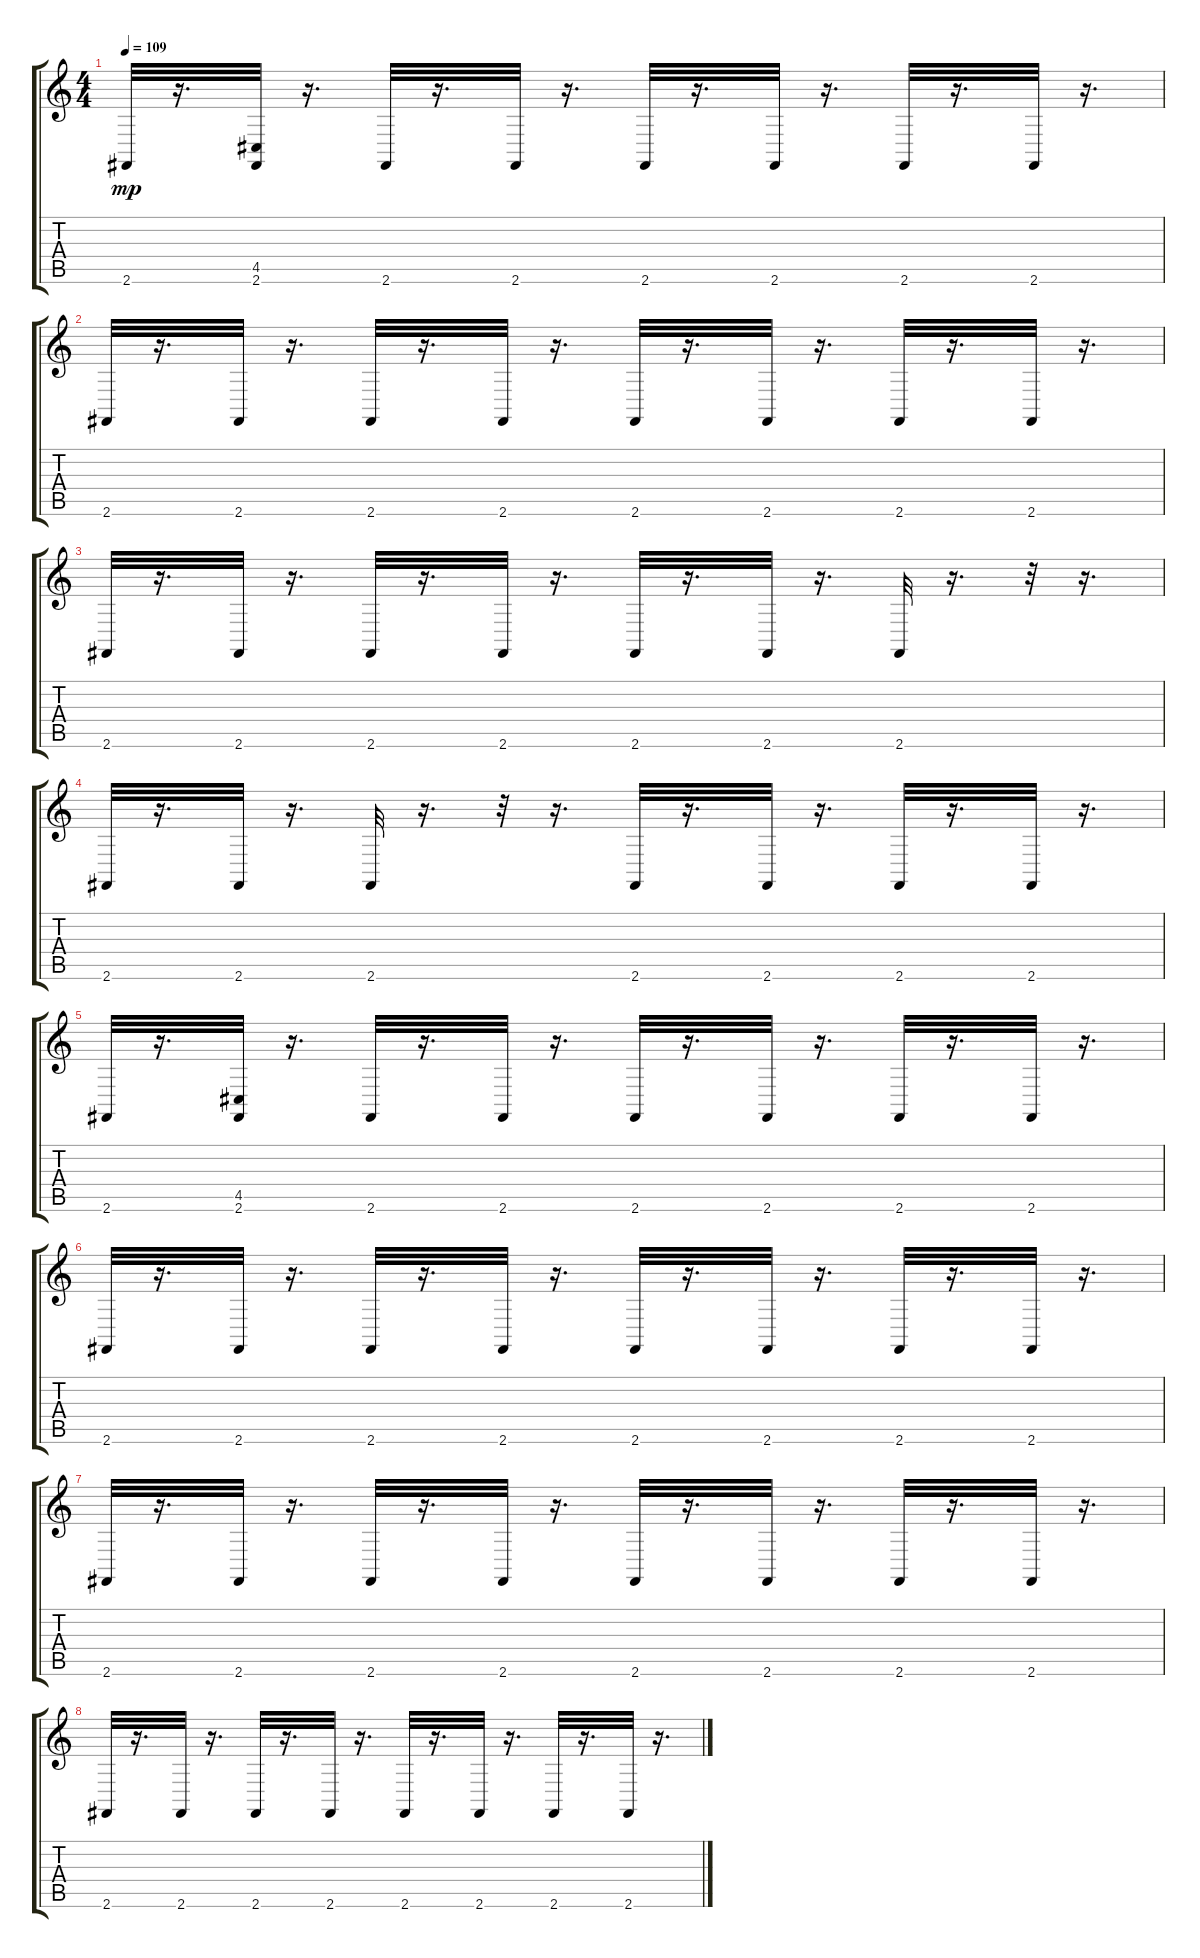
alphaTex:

\track "" {instrument acousticgrandpiano}
\staff {score tabs}
\tuning (E4 B3 G3 D3 A2 E2) {hide}
\ts (4 4)
\tempo 109
\clef g2
\ks c
2.6.32{dy mp} r.16{d} (4.5 2.6).32 r.16{d} 2.6.32 r.16{d} 2.6.32 r.16{d} 2.6.32 r.16{d} 2.6.32 r.16{d} 2.6.32 r.16{d} 2.6.32 r.16{d} |
2.6.32 r.16{d} 2.6.32 r.16{d} 2.6.32 r.16{d} 2.6.32 r.16{d} 2.6.32 r.16{d} 2.6.32 r.16{d} 2.6.32 r.16{d} 2.6.32 r.16{d} |
2.6.32 r.16{d} 2.6.32 r.16{d} 2.6.32 r.16{d} 2.6.32 r.16{d} 2.6.32 r.16{d} 2.6.32 r.16{d} 2.6.32 r.16{d} r.32 r.16{d} |
2.6.32 r.16{d} 2.6.32 r.16{d} 2.6.32 r.16{d} r.32 r.16{d} 2.6.32 r.16{d} 2.6.32 r.16{d} 2.6.32 r.16{d} 2.6.32 r.16{d} |
2.6.32 r.16{d} (4.5 2.6).32 r.16{d} 2.6.32 r.16{d} 2.6.32 r.16{d} 2.6.32 r.16{d} 2.6.32 r.16{d} 2.6.32 r.16{d} 2.6.32 r.16{d} |
2.6.32 r.16{d} 2.6.32 r.16{d} 2.6.32 r.16{d} 2.6.32 r.16{d} 2.6.32 r.16{d} 2.6.32 r.16{d} 2.6.32 r.16{d} 2.6.32 r.16{d} |
2.6.32 r.16{d} 2.6.32 r.16{d} 2.6.32 r.16{d} 2.6.32 r.16{d} 2.6.32 r.16{d} 2.6.32 r.16{d} 2.6.32 r.16{d} 2.6.32 r.16{d} |
2.6.32 r.16{d} 2.6.32 r.16{d} 2.6.32 r.16{d} 2.6.32 r.16{d} 2.6.32 r.16{d} 2.6.32 r.16{d} 2.6.32 r.16{d} 2.6.32 r.16{d}
